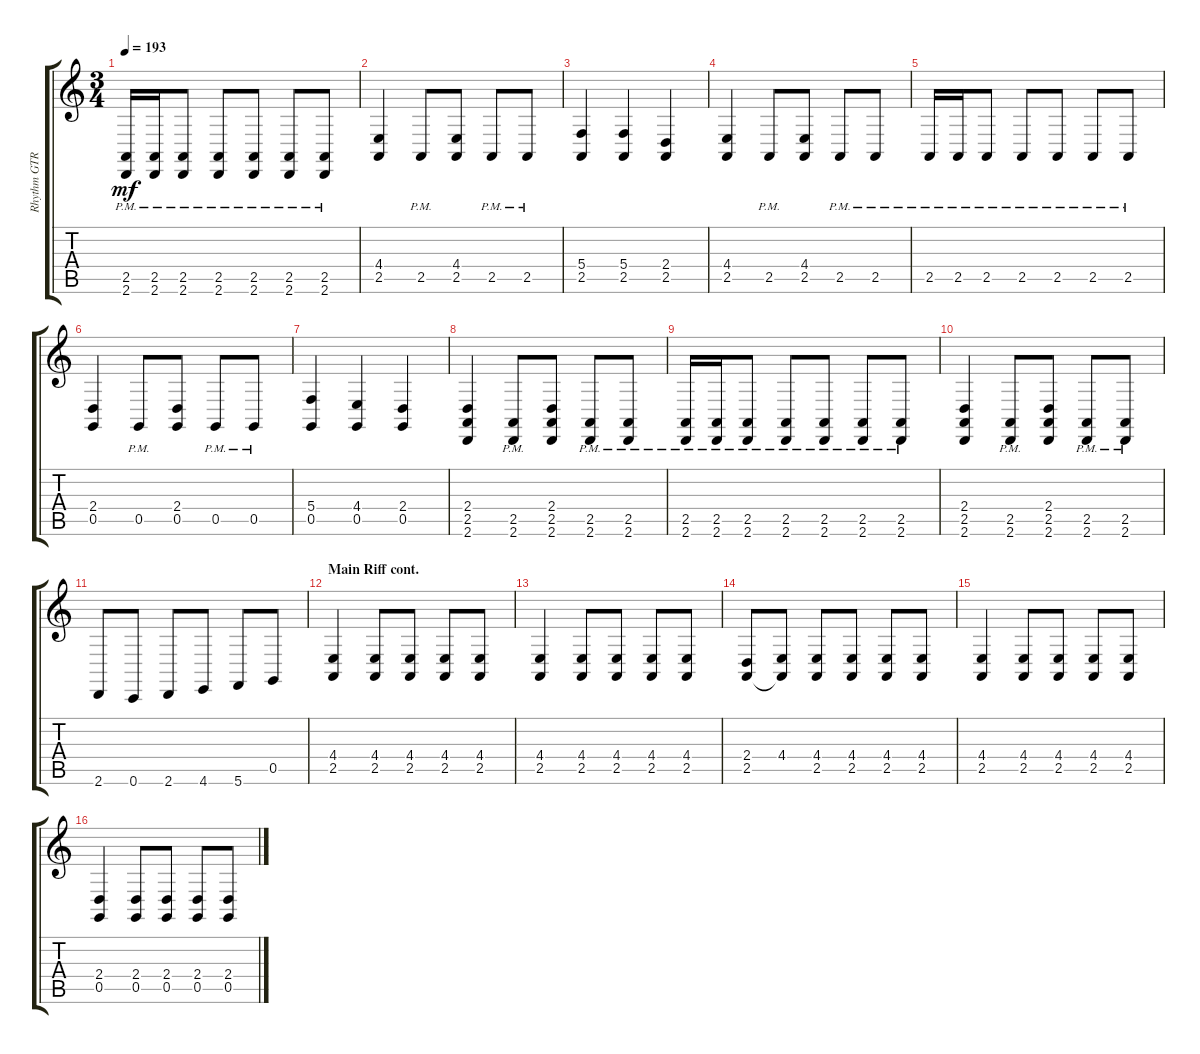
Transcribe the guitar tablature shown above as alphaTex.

\track ("Rhythm GTR 2" "Rhythm GTR") {instrument choiraahs}
\staff {score tabs}
\tuning (D4 A3 F3 C3 G2 C2) {hide}
\ts (3 4)
\tempo 193
\clef g2
\ks c
(2.5{pm} 2.6{pm}).16{dy mf} (2.5{pm} 2.6{pm}).16 (2.5{pm} 2.6{pm}).8 (2.5{pm} 2.6{pm}).8 (2.5{pm} 2.6{pm}).8 (2.5{pm} 2.6{pm}).8 (2.5{pm} 2.6{pm}).8 |
(4.4 2.5).4 2.5{pm}.8 (4.4 2.5).8 2.5{pm}.8 2.5{pm}.8 |
(5.4 2.5).4 (5.4 2.5).4 (2.4 2.5).4 |
(4.4 2.5).4 2.5{pm}.8 (4.4 2.5).8 2.5{pm}.8 2.5{pm}.8 |
2.5{pm}.16 2.5{pm}.16 2.5{pm}.8 2.5{pm}.8 2.5{pm}.8 2.5{pm}.8 2.5{pm}.8 |
(2.4 0.5).4 0.5{pm}.8 (2.4 0.5).8 0.5{pm}.8 0.5{pm}.8 |
(5.4 0.5).4 (4.4 0.5).4 (2.4 0.5).4 |
(2.4 2.5 2.6).4 (2.5{pm} 2.6{pm}).8 (2.4 2.5 2.6).8 (2.5{pm} 2.6{pm}).8 (2.5{pm} 2.6{pm}).8 |
(2.5{pm} 2.6{pm}).16 (2.5{pm} 2.6{pm}).16 (2.5{pm} 2.6{pm}).8 (2.5{pm} 2.6{pm}).8 (2.5{pm} 2.6{pm}).8 (2.5{pm} 2.6{pm}).8 (2.5{pm} 2.6{pm}).8 |
(2.4 2.5 2.6).4 (2.5{pm} 2.6{pm}).8 (2.4 2.5 2.6).8 (2.5{pm} 2.6{pm}).8 (2.5{pm} 2.6{pm}).8 |
2.6.8 0.6.8 2.6.8 4.6.8 5.6.8 0.5.8 |
\section ("" "Main Riff cont.")
(4.4 2.5).4 (4.4 2.5).8 (4.4 2.5).8 (4.4 2.5).8 (4.4 2.5).8 |
(4.4 2.5).4 (4.4 2.5).8 (4.4 2.5).8 (4.4 2.5).8 (4.4 2.5).8 |
(2.4 2.5).8 (4.4 2.5{t}).8 (4.4 2.5).8 (4.4 2.5).8 (4.4 2.5).8 (4.4 2.5).8 |
(4.4 2.5).4 (4.4 2.5).8 (4.4 2.5).8 (4.4 2.5).8 (4.4 2.5).8 |
(2.4 0.5).4 (2.4 0.5).8 (2.4 0.5).8 (2.4 0.5).8 (2.4 0.5).8
